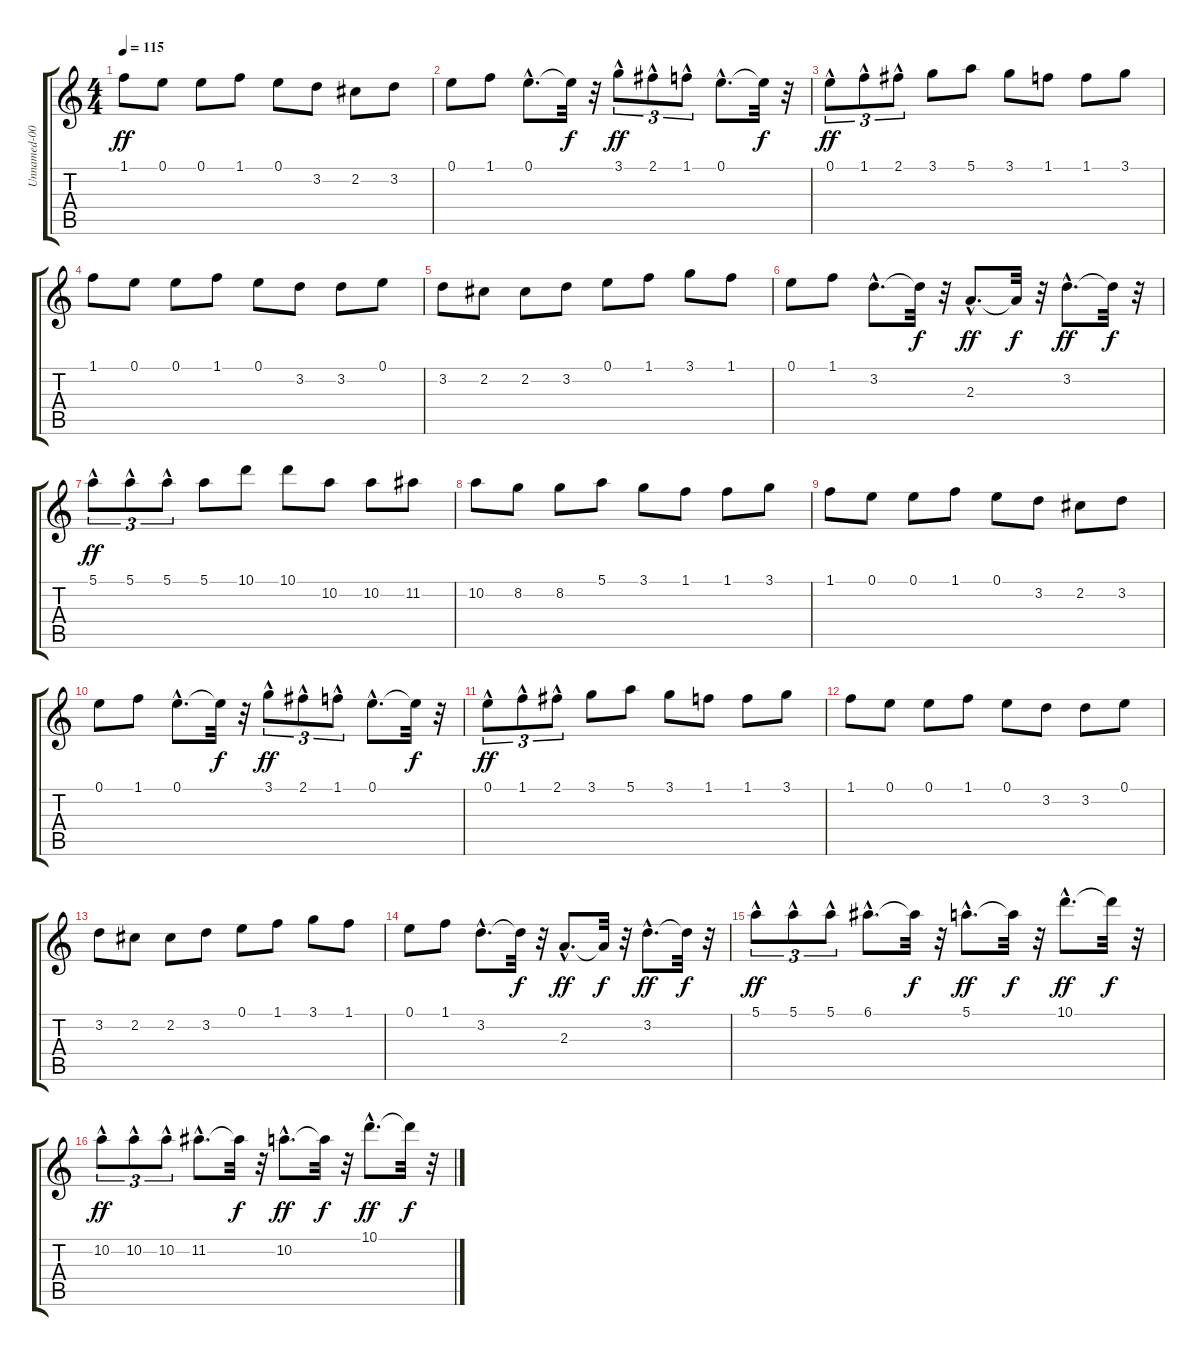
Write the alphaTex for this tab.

\track ("Unnamed-000" "Unnamed-00") {instrument acousticguitarsteel}
\staff {score tabs}
\tuning (E4 B3 G3 D3 A2 E2) {hide}
\ts (4 4)
\tempo 115
\clef g2
\ks c
1.1.8{dy ff} 0.1.8 0.1.8 1.1.8 0.1.8 3.2.8 2.2.8 3.2.8 |
0.1.8 1.1.8 0.1{hac}.8{d} 0.1{t}.32{dy f} r.32 3.1{hac}.8{tu (3 2) dy ff} 2.1{hac}.8{tu (3 2)} 1.1{hac}.8{tu (3 2)} 0.1{hac}.8{d} 0.1{t}.32{dy f} r.32 |
0.1{hac}.8{tu (3 2) dy ff} 1.1{hac}.8{tu (3 2)} 2.1{hac}.8{tu (3 2)} 3.1.8 5.1.8 3.1.8 1.1.8 1.1.8 3.1.8 |
1.1.8 0.1.8 0.1.8 1.1.8 0.1.8 3.2.8 3.2.8 0.1.8 |
3.2.8 2.2.8 2.2.8 3.2.8 0.1.8 1.1.8 3.1.8 1.1.8 |
0.1.8 1.1.8 3.2{hac}.8{d} 3.2{t}.32{dy f} r.32 2.3{hac}.8{d dy ff} 2.3{t}.32{dy f} r.32 3.2{hac}.8{d dy ff} 3.2{t}.32{dy f} r.32 |
5.1{hac}.8{tu (3 2) dy ff} 5.1{hac}.8{tu (3 2)} 5.1{hac}.8{tu (3 2)} 5.1.8 10.1.8 10.1.8 10.2.8 10.2.8 11.2.8 |
10.2.8 8.2.8 8.2.8 5.1.8 3.1.8 1.1.8 1.1.8 3.1.8 |
1.1.8 0.1.8 0.1.8 1.1.8 0.1.8 3.2.8 2.2.8 3.2.8 |
0.1.8 1.1.8 0.1{hac}.8{d} 0.1{t}.32{dy f} r.32 3.1{hac}.8{tu (3 2) dy ff} 2.1{hac}.8{tu (3 2)} 1.1{hac}.8{tu (3 2)} 0.1{hac}.8{d} 0.1{t}.32{dy f} r.32 |
0.1{hac}.8{tu (3 2) dy ff} 1.1{hac}.8{tu (3 2)} 2.1{hac}.8{tu (3 2)} 3.1.8 5.1.8 3.1.8 1.1.8 1.1.8 3.1.8 |
1.1.8 0.1.8 0.1.8 1.1.8 0.1.8 3.2.8 3.2.8 0.1.8 |
3.2.8 2.2.8 2.2.8 3.2.8 0.1.8 1.1.8 3.1.8 1.1.8 |
0.1.8 1.1.8 3.2{hac}.8{d} 3.2{t}.32{dy f} r.32 2.3{hac}.8{d dy ff} 2.3{t}.32{dy f} r.32 3.2{hac}.8{d dy ff} 3.2{t}.32{dy f} r.32 |
5.1{hac}.8{tu (3 2) dy ff} 5.1{hac}.8{tu (3 2)} 5.1{hac}.8{tu (3 2)} 6.1{hac}.8{d} 6.1{t}.32{dy f} r.32 5.1{hac}.8{d dy ff} 5.1{t}.32{dy f} r.32 10.1{hac}.8{d dy ff} 10.1{t}.32{dy f} r.32 |
10.2{hac}.8{tu (3 2) dy ff} 10.2{hac}.8{tu (3 2)} 10.2{hac}.8{tu (3 2)} 11.2{hac}.8{d} 11.2{t}.32{dy f} r.32 10.2{hac}.8{d dy ff} 10.2{t}.32{dy f} r.32 10.1{hac}.8{d dy ff} 10.1{t}.32{dy f} r.32
